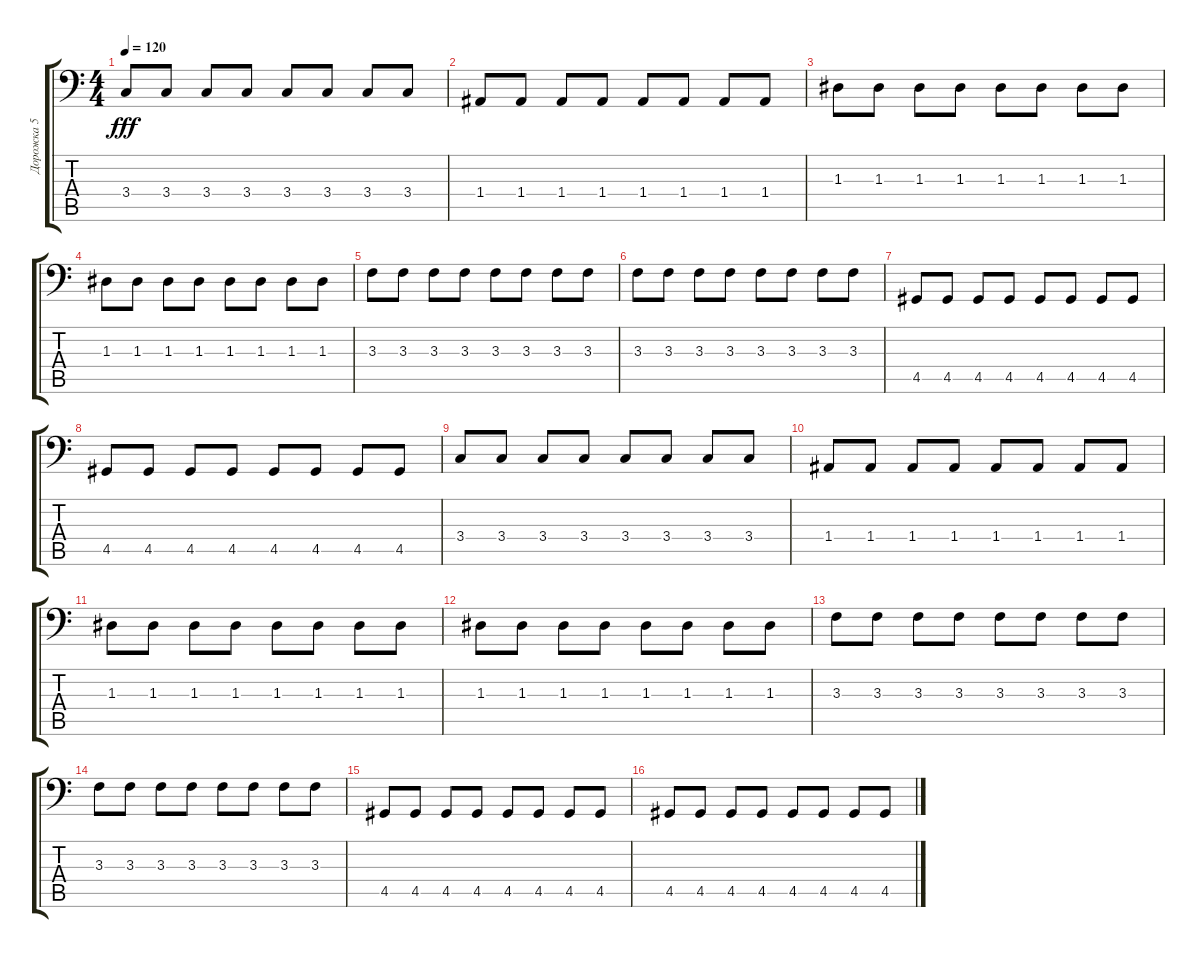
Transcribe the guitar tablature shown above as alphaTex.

\track ("Дорожка 5" "Дорожка 5") {instrument electricbassfinger}
\staff {score tabs}
\tuning (C3 G2 D2 A1 E1 B0) {hide}
\ts (4 4)
\tempo 120
\clef f4
\ks c
3.4.8{dy fff} 3.4.8 3.4.8 3.4.8 3.4.8 3.4.8 3.4.8 3.4.8 |
1.4.8 1.4.8 1.4.8 1.4.8 1.4.8 1.4.8 1.4.8 1.4.8 |
1.3.8 1.3.8 1.3.8 1.3.8 1.3.8 1.3.8 1.3.8 1.3.8 |
1.3.8 1.3.8 1.3.8 1.3.8 1.3.8 1.3.8 1.3.8 1.3.8 |
3.3.8 3.3.8 3.3.8 3.3.8 3.3.8 3.3.8 3.3.8 3.3.8 |
3.3.8 3.3.8 3.3.8 3.3.8 3.3.8 3.3.8 3.3.8 3.3.8 |
4.5.8 4.5.8 4.5.8 4.5.8 4.5.8 4.5.8 4.5.8 4.5.8 |
4.5.8 4.5.8 4.5.8 4.5.8 4.5.8 4.5.8 4.5.8 4.5.8 |
3.4.8 3.4.8 3.4.8 3.4.8 3.4.8 3.4.8 3.4.8 3.4.8 |
1.4.8 1.4.8 1.4.8 1.4.8 1.4.8 1.4.8 1.4.8 1.4.8 |
1.3.8 1.3.8 1.3.8 1.3.8 1.3.8 1.3.8 1.3.8 1.3.8 |
1.3.8 1.3.8 1.3.8 1.3.8 1.3.8 1.3.8 1.3.8 1.3.8 |
3.3.8 3.3.8 3.3.8 3.3.8 3.3.8 3.3.8 3.3.8 3.3.8 |
3.3.8 3.3.8 3.3.8 3.3.8 3.3.8 3.3.8 3.3.8 3.3.8 |
4.5.8 4.5.8 4.5.8 4.5.8 4.5.8 4.5.8 4.5.8 4.5.8 |
4.5.8 4.5.8 4.5.8 4.5.8 4.5.8 4.5.8 4.5.8 4.5.8
